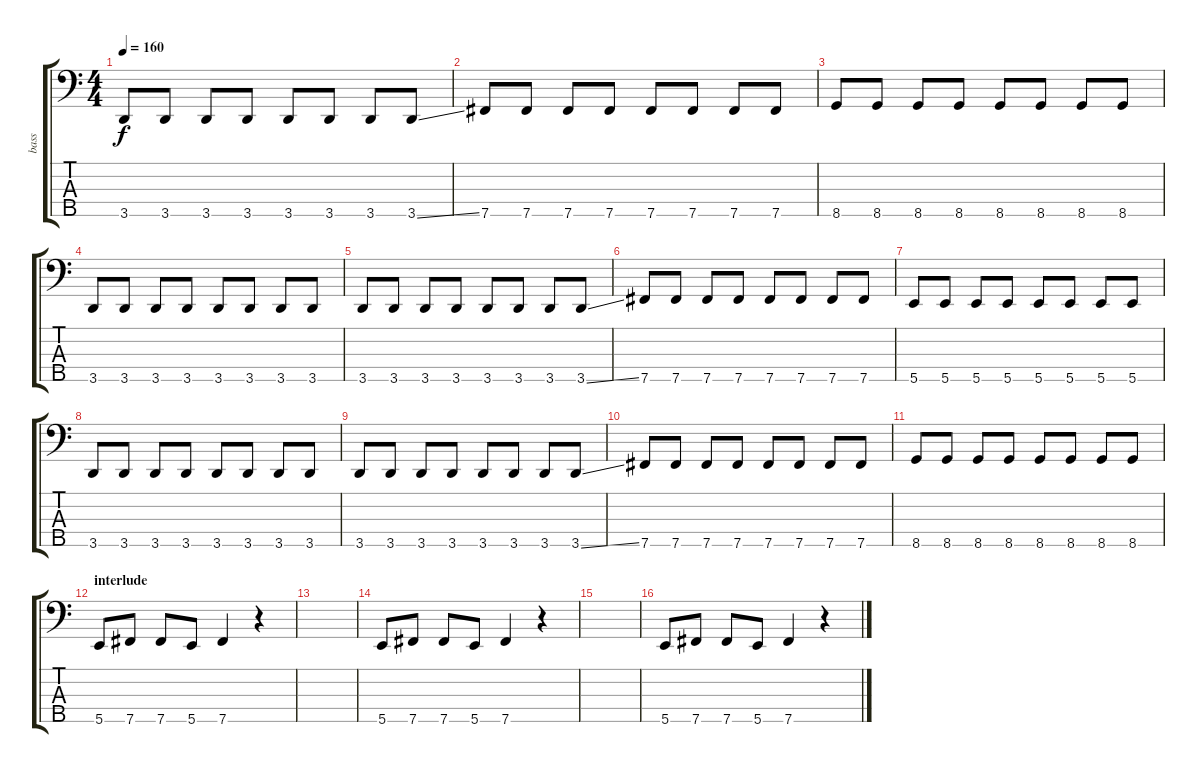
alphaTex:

\track ("bass" "bass") {instrument electricbassfinger}
\staff {score tabs}
\tuning (Gb2 D2 A1 E1 B0) {hide}
\ts (4 4)
\tempo 160
\clef f4
\ks c
3.5.8{dy f} 3.5.8 3.5.8 3.5.8 3.5.8 3.5.8 3.5.8 3.5{ss}.8 |
7.5.8 7.5.8 7.5.8 7.5.8 7.5.8 7.5.8 7.5.8 7.5.8 |
8.5.8 8.5.8 8.5.8 8.5.8 8.5.8 8.5.8 8.5.8 8.5.8 |
3.5.8 3.5.8 3.5.8 3.5.8 3.5.8 3.5.8 3.5.8 3.5.8 |
3.5.8 3.5.8 3.5.8 3.5.8 3.5.8 3.5.8 3.5.8 3.5{ss}.8 |
7.5.8 7.5.8 7.5.8 7.5.8 7.5.8 7.5.8 7.5.8 7.5.8 |
5.5.8 5.5.8 5.5.8 5.5.8 5.5.8 5.5.8 5.5.8 5.5.8 |
3.5.8 3.5.8 3.5.8 3.5.8 3.5.8 3.5.8 3.5.8 3.5.8 |
3.5.8 3.5.8 3.5.8 3.5.8 3.5.8 3.5.8 3.5.8 3.5{ss}.8 |
7.5.8 7.5.8 7.5.8 7.5.8 7.5.8 7.5.8 7.5.8 7.5.8 |
8.5.8 8.5.8 8.5.8 8.5.8 8.5.8 8.5.8 8.5.8 8.5.8 |
\section ("" "interlude")
5.5.8 7.5.8 7.5.8 5.5.8 7.5.4 r.4 |
|
5.5.8 7.5.8 7.5.8 5.5.8 7.5.4 r.4 |
|
5.5.8 7.5.8 7.5.8 5.5.8 7.5.4 r.4
